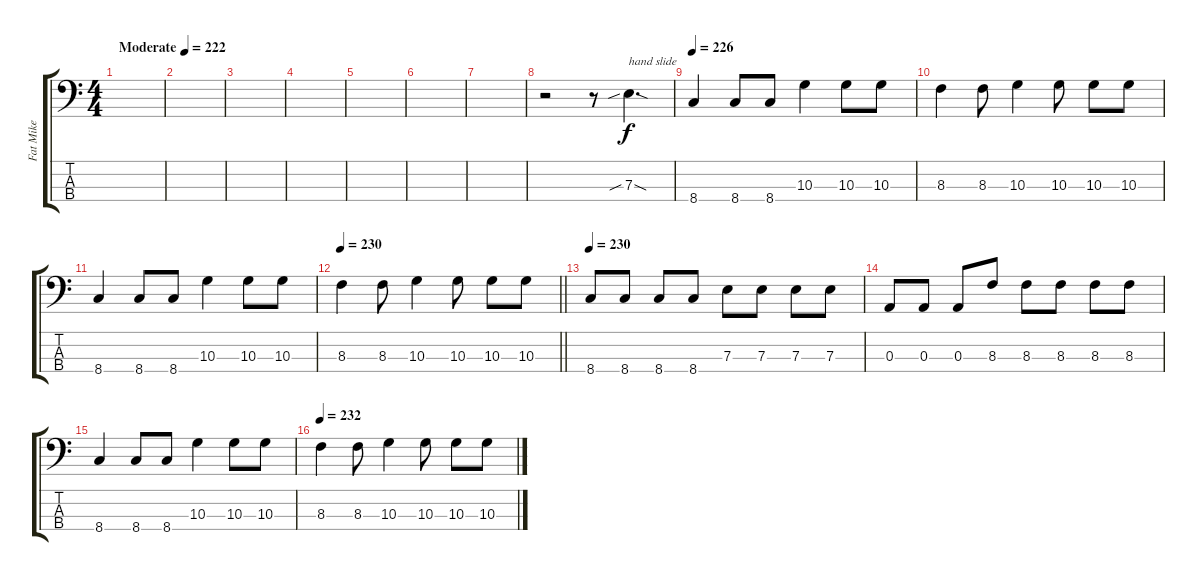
\track ("Fat Mike" "Fat Mike") {instrument electricbasspick}
\staff {score tabs}
\tuning (G2 D2 A1 E1) {hide}
\ts (4 4)
\tempo (222 "Moderate")
\clef f4
\ks c
|
|
|
|
|
|
|
r.2 r.8 7.3{sib sod}.4{d txt "hand slide"} |
\tempo 226
8.4.4 8.4.8 8.4.8 10.3.4 10.3.8 10.3.8 |
8.3.4 8.3.8 10.3.4 10.3.8 10.3.8 10.3.8 |
8.4.4 8.4.8 8.4.8 10.3.4 10.3.8 10.3.8 |
\tempo 230
\barLineRight lightlight
8.3.4 8.3.8 10.3.4 10.3.8 10.3.8 10.3.8 |
\section ("" "")
\tempo 230
8.4.8 8.4.8 8.4.8 8.4.8 7.3.8 7.3.8 7.3.8 7.3.8 |
0.3.8 0.3.8 0.3.8 8.3.8 8.3.8 8.3.8 8.3.8 8.3.8 |
8.4.4 8.4.8 8.4.8 10.3.4 10.3.8 10.3.8 |
\tempo 232
8.3.4 8.3.8 10.3.4 10.3.8 10.3.8 10.3.8
